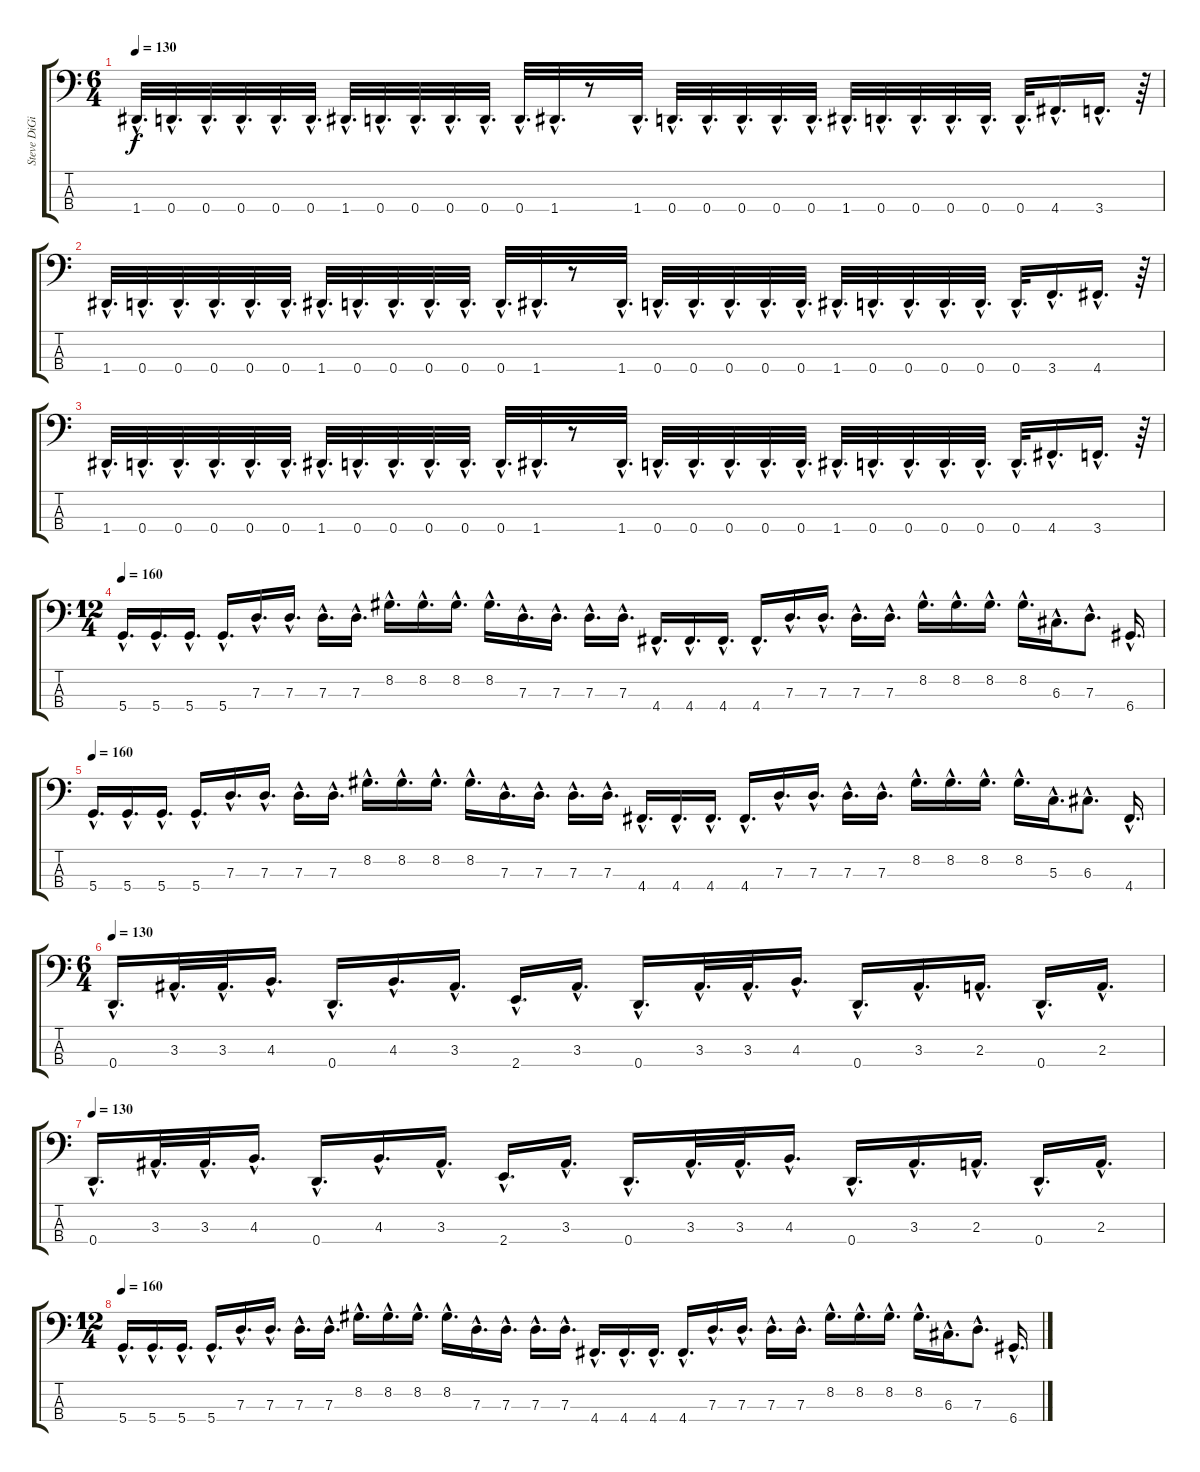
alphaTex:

\track ("Steve DiGiorgio" "Steve DiGi") {instrument electricbassfinger}
\staff {score tabs}
\tuning (F2 C2 G1 D1) {hide}
\ts (6 4)
\tempo 130
\clef f4
\ks c
1.4{hac}.32{d dy f} 0.4{hac}.32{d} 0.4{hac}.32{d} 0.4{hac}.32{d} 0.4{hac}.32{d} 0.4{hac}.32{d} 1.4{hac}.32{d} 0.4{hac}.32{d} 0.4{hac}.32{d} 0.4{hac}.32{d} 0.4{hac}.32{d} 0.4{hac}.32{d} 1.4{hac}.32{d} r.8 1.4{hac}.32{d} 0.4{hac}.32{d} 0.4{hac}.32{d} 0.4{hac}.32{d} 0.4{hac}.32{d} 0.4{hac}.32{d} 1.4{hac}.32{d} 0.4{hac}.32{d} 0.4{hac}.32{d} 0.4{hac}.32{d} 0.4{hac}.32{d} 0.4{hac}.32{d} 4.4{hac}.16{d} 3.4{hac}.16{d} r.64 |
1.4{hac}.32{d} 0.4{hac}.32{d} 0.4{hac}.32{d} 0.4{hac}.32{d} 0.4{hac}.32{d} 0.4{hac}.32{d} 1.4{hac}.32{d} 0.4{hac}.32{d} 0.4{hac}.32{d} 0.4{hac}.32{d} 0.4{hac}.32{d} 0.4{hac}.32{d} 1.4{hac}.32{d} r.8 1.4{hac}.32{d} 0.4{hac}.32{d} 0.4{hac}.32{d} 0.4{hac}.32{d} 0.4{hac}.32{d} 0.4{hac}.32{d} 1.4{hac}.32{d} 0.4{hac}.32{d} 0.4{hac}.32{d} 0.4{hac}.32{d} 0.4{hac}.32{d} 0.4{hac}.32{d} 3.4{hac}.16{d} 4.4{hac}.16{d} r.64 |
1.4{hac}.32{d} 0.4{hac}.32{d} 0.4{hac}.32{d} 0.4{hac}.32{d} 0.4{hac}.32{d} 0.4{hac}.32{d} 1.4{hac}.32{d} 0.4{hac}.32{d} 0.4{hac}.32{d} 0.4{hac}.32{d} 0.4{hac}.32{d} 0.4{hac}.32{d} 1.4{hac}.32{d} r.8 1.4{hac}.32{d} 0.4{hac}.32{d} 0.4{hac}.32{d} 0.4{hac}.32{d} 0.4{hac}.32{d} 0.4{hac}.32{d} 1.4{hac}.32{d} 0.4{hac}.32{d} 0.4{hac}.32{d} 0.4{hac}.32{d} 0.4{hac}.32{d} 0.4{hac}.32{d} 4.4{hac}.16{d} 3.4{hac}.16{d} r.64 |
\ts (12 4)
\tempo 160
5.4{hac}.16{d} 5.4{hac}.16{d} 5.4{hac}.16{d} 5.4{hac}.16{d} 7.3{hac}.16{d} 7.3{hac}.16{d} 7.3{hac}.16{d} 7.3{hac}.16{d} 8.2{hac}.16{d} 8.2{hac}.16{d} 8.2{hac}.16{d} 8.2{hac}.16{d} 7.3{hac}.16{d} 7.3{hac}.16{d} 7.3{hac}.16{d} 7.3{hac}.16{d} 4.4{hac}.16{d} 4.4{hac}.16{d} 4.4{hac}.16{d} 4.4{hac}.16{d} 7.3{hac}.16{d} 7.3{hac}.16{d} 7.3{hac}.16{d} 7.3{hac}.16{d} 8.2{hac}.16{d} 8.2{hac}.16{d} 8.2{hac}.16{d} 8.2{hac}.16{d} 6.3{hac}.16{d} 7.3{hac}.8{d} 6.4{hac}.16{d} |
\tempo 160
5.4{hac}.16{d} 5.4{hac}.16{d} 5.4{hac}.16{d} 5.4{hac}.16{d} 7.3{hac}.16{d} 7.3{hac}.16{d} 7.3{hac}.16{d} 7.3{hac}.16{d} 8.2{hac}.16{d} 8.2{hac}.16{d} 8.2{hac}.16{d} 8.2{hac}.16{d} 7.3{hac}.16{d} 7.3{hac}.16{d} 7.3{hac}.16{d} 7.3{hac}.16{d} 4.4{hac}.16{d} 4.4{hac}.16{d} 4.4{hac}.16{d} 4.4{hac}.16{d} 7.3{hac}.16{d} 7.3{hac}.16{d} 7.3{hac}.16{d} 7.3{hac}.16{d} 8.2{hac}.16{d} 8.2{hac}.16{d} 8.2{hac}.16{d} 8.2{hac}.16{d} 5.3{hac}.16{d} 6.3{hac}.8{d} 4.4{hac}.16{d} |
\ts (6 4)
\tempo 130
0.4{hac}.16{d} 3.3{hac}.32{d} 3.3{hac}.32{d} 4.3{hac}.16{d} 0.4{hac}.16{d} 4.3{hac}.16{d} 3.3{hac}.16{d} 2.4{hac}.16{d} 3.3{hac}.16{d} 0.4{hac}.16{d} 3.3{hac}.32{d} 3.3{hac}.32{d} 4.3{hac}.16{d} 0.4{hac}.16{d} 3.3{hac}.16{d} 2.3{hac}.16{d} 0.4{hac}.16{d} 2.3{hac}.16{d} |
\tempo 130
0.4{hac}.16{d} 3.3{hac}.32{d} 3.3{hac}.32{d} 4.3{hac}.16{d} 0.4{hac}.16{d} 4.3{hac}.16{d} 3.3{hac}.16{d} 2.4{hac}.16{d} 3.3{hac}.16{d} 0.4{hac}.16{d} 3.3{hac}.32{d} 3.3{hac}.32{d} 4.3{hac}.16{d} 0.4{hac}.16{d} 3.3{hac}.16{d} 2.3{hac}.16{d} 0.4{hac}.16{d} 2.3{hac}.16{d} |
\ts (12 4)
\tempo 160
5.4{hac}.16{d} 5.4{hac}.16{d} 5.4{hac}.16{d} 5.4{hac}.16{d} 7.3{hac}.16{d} 7.3{hac}.16{d} 7.3{hac}.16{d} 7.3{hac}.16{d} 8.2{hac}.16{d} 8.2{hac}.16{d} 8.2{hac}.16{d} 8.2{hac}.16{d} 7.3{hac}.16{d} 7.3{hac}.16{d} 7.3{hac}.16{d} 7.3{hac}.16{d} 4.4{hac}.16{d} 4.4{hac}.16{d} 4.4{hac}.16{d} 4.4{hac}.16{d} 7.3{hac}.16{d} 7.3{hac}.16{d} 7.3{hac}.16{d} 7.3{hac}.16{d} 8.2{hac}.16{d} 8.2{hac}.16{d} 8.2{hac}.16{d} 8.2{hac}.16{d} 6.3{hac}.16{d} 7.3{hac}.8{d} 6.4{hac}.16{d}
